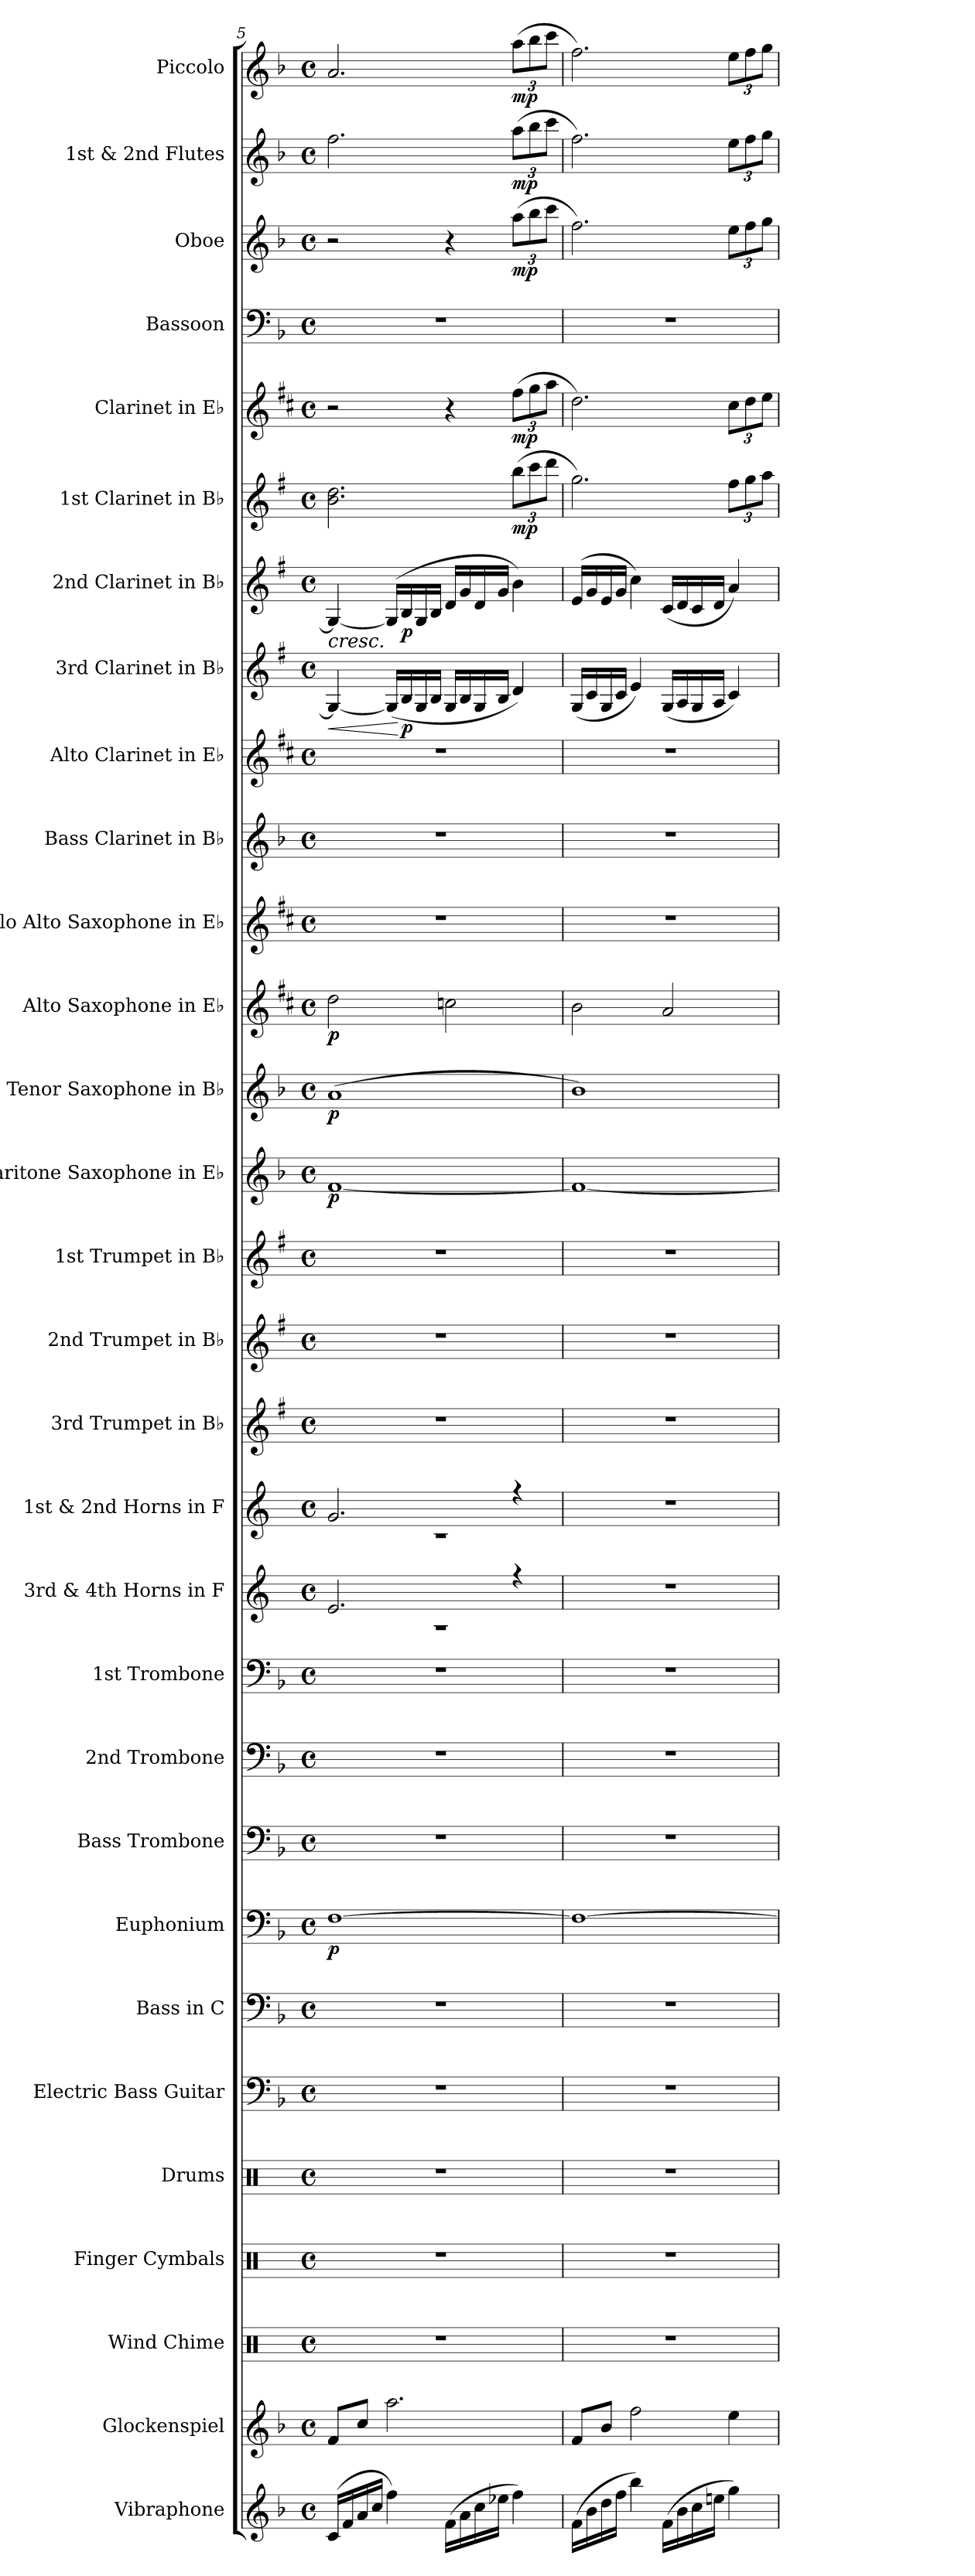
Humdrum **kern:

**kern	**kern	**kern	**kern	**kern	**kern	**kern	**kern	**dynam	**kern	**kern	**kern	**kern	**kern	**kern	**kern	**kern	**kern	**dynam	**kern	**dynam	**kern	**dynam	**kern	**kern	**kern	**kern	**dynam	**kern	**dynam	**kern	**dynam	**kern	**dynam	**kern	**kern	**dynam	**kern	**dynam	**kern	**dynam
*part30	*part29	*part28	*part27	*part26	*part25	*part24	*part23	*part23	*part22	*part21	*part20	*part19	*part18	*part17	*part16	*part15	*part14	*part14	*part13	*part13	*part12	*part12	*part11	*part10	*part9	*part8	*part8	*part7	*part7	*part6	*part6	*part5	*part5	*part4	*part3	*part3	*part2	*part2	*part1	*part1
*staff30	*staff29	*staff28	*staff27	*staff26	*staff25	*staff24	*staff23	*staff23	*staff22	*staff21	*staff20	*staff19	*staff18	*staff17	*staff16	*staff15	*staff14	*staff14	*staff13	*staff13	*staff12	*staff12	*staff11	*staff10	*staff9	*staff8	*staff8	*staff7	*staff7	*staff6	*staff6	*staff5	*staff5	*staff4	*staff3	*staff3	*staff2	*staff2	*staff1	*staff1
*I"Vibraphone	*I"Glockenspiel	*I"Wind Chime	*I"Finger Cymbals	*I"Drums	*I"Electric Bass Guitar	*I"Bass in C	*I"Euphonium	*	*I"Bass Trombone	*I"2nd Trombone	*I"1st Trombone	*I"3rd &amp; 4th Horns in F	*I"1st &amp; 2nd Horns in F	*I"3rd Trumpet in B♭	*I"2nd Trumpet in B♭	*I"1st Trumpet in B♭	*I"Baritone Saxophone in E♭	*	*I"Tenor Saxophone in B♭	*	*I"Alto  Saxophone in E♭	*	*I"Solo Alto Saxophone in E♭	*I"Bass Clarinet in B♭	*I"Alto Clarinet in E♭	*I"3rd Clarinet in B♭	*	*I"2nd Clarinet in B♭	*	*I"1st Clarinet in B♭	*	*I"Clarinet in E♭	*	*I"Bassoon	*I"Oboe	*	*I"1st &amp; 2nd Flutes	*	*I"Piccolo	*
*I'Vib.	*I'Glock.	*I'W.Chime	*I'F.Cymb.	*I'Drs.	*I'E.Bass.	*I'Bass	*I'Euph.	*	*I'B.Trb.	*I'2 Trb.	*I'1 Trb.	*I'3&amp;4 Hrns.	*I'1&amp;2 Hrns.	*I'3 Trp.	*I'2 Trp.	*I'1 Trp.	*I'B.Sax.	*	*I'T.Sax.	*	*I'A.Sax.	*	*I'Solo A.Sax.	*I'B.Cl.	*I'A.Cl.	*I'3 Cl.	*	*I'2 Cl.	*	*I'1 Cl.	*	*	*	*I'Bsn.	*I'Ob.	*	*I'1&amp;2 Fls.	*	*I'Picc.	*
*clefG2	*clefG2	*clefX	*clefX	*clefX	*clefF4	*clefF4	*clefF4	*	*clefF4	*clefF4	*clefF4	*clefG2	*clefG2	*clefG2	*clefG2	*clefG2	*clefG2	*	*clefG2	*	*clefG2	*	*clefG2	*clefG2	*clefG2	*clefG2	*	*clefG2	*	*clefG2	*	*clefG2	*	*clefF4	*clefG2	*	*clefG2	*	*clefG2	*
*	*ITrd-14c-24	*	*	*	*ITrd7c12	*	*	*	*	*	*	*ITrd4c7	*ITrd4c7	*ITrd1c2	*ITrd1c2	*ITrd1c2	*ITrd12c21	*	*ITrd8c14	*	*ITrd5c9	*	*ITrd5c9	*ITrd8c14	*ITrd5c9	*ITrd1c2	*	*ITrd1c2	*	*ITrd1c2	*	*ITrd-2c-3	*	*	*	*	*	*	*ITrd-7c-12	*
*k[b-]	*k[b-]	*k[]	*k[]	*k[]	*k[b-]	*k[b-]	*k[b-]	*	*k[b-]	*k[b-]	*k[b-]	*k[b-]	*k[b-]	*k[b-]	*k[b-]	*k[b-]	*k[b-]	*	*k[b-]	*	*k[b-]	*	*k[b-]	*k[b-]	*k[b-]	*k[b-]	*	*k[b-]	*	*k[b-]	*	*k[b-]	*	*k[b-]	*k[b-]	*	*k[b-]	*	*k[b-]	*
*M4/4	*M4/4	*M4/4	*M4/4	*M4/4	*M4/4	*M4/4	*M4/4	*	*M4/4	*M4/4	*M4/4	*M4/4	*M4/4	*M4/4	*M4/4	*M4/4	*M4/4	*	*M4/4	*	*M4/4	*	*M4/4	*M4/4	*M4/4	*M4/4	*	*M4/4	*	*M4/4	*	*M4/4	*	*M4/4	*M4/4	*	*M4/4	*	*M4/4	*
*met(c)	*met(c)	*met(c)	*met(c)	*met(c)	*met(c)	*met(c)	*met(c)	*	*met(c)	*met(c)	*met(c)	*met(c)	*met(c)	*met(c)	*met(c)	*met(c)	*met(c)	*	*met(c)	*	*met(c)	*	*met(c)	*met(c)	*met(c)	*met(c)	*	*met(c)	*	*met(c)	*	*met(c)	*	*met(c)	*met(c)	*	*met(c)	*	*met(c)	*
=5	=5	=5	=5	=5	=5	=5	=5	=5	=5	=5	=5	=5	=5	=5	=5	=5	=5	=5	=5	=5	=5	=5	=5	=5	=5	=5	=5	=5	=5	=5	=5	=5	=5	=5	=5	=5	=5	=5	=5	=5
*	*	*	*	*	*	*	*	*	*	*	*	*^	*^	*	*	*	*	*	*	*	*	*	*	*	*	*	*	*	*	*	*	*	*	*	*	*	*	*	*	*
!	!	!	!	!	!	!	!	!LO:DY:b	!	!	!	!	!	!	!	!	!	!	!	!LO:DY:b	!	!LO:DY:b	!	!LO:DY:b	!	!	!	!	!LO:HP:b	!	!LO:HP:b	!	!	!	!	!	!	!	!	!	!	!
(16c/LL	8fff/L	1r	1r	1r	1r	1r	[1F	p	1r	1r	1r	2.A/	1r	2.c/	1r	1r	1r	1r	[1F	p	(1A	p	2f\	p	1r	1r	1r	4F/_	<	4F/_	<	2.a\ 2.cc\	.	2r	.	1r	2r	.	2.ff\	.	2.aa/	.
16f/	.	.	.	.	.	.	.	.	.	.	.	.	.	.	.	.	.	.	.	.	.	.	.	.	.	.	.	.	.	.	.	.	.	.	.	.	.	.	.	.	.	.
16a/	8cccc/J	.	.	.	.	.	.	.	.	.	.	.	.	.	.	.	.	.	.	.	.	.	.	.	.	.	.	.	.	.	.	.	.	.	.	.	.	.	.	.	.	.
16cc/JJ	.	.	.	.	.	.	.	.	.	.	.	.	.	.	.	.	.	.	.	.	.	.	.	.	.	.	.	.	.	.	.	.	.	.	.	.	.	.	.	.	.	.
4ff\)	2.aaaa\	.	.	.	.	.	.	.	.	.	.	.	.	.	.	.	.	.	.	.	.	.	.	.	.	.	.	(16F/LL]	.	(16F/LL]	.	.	.	.	.	.	.	.	.	.	.	.
!	!	!	!	!	!	!	!	!	!	!	!	!	!	!	!	!	!	!	!	!	!	!	!	!	!	!	!	!	!LO:DY:n=1:b	!	!LO:DY:b	!	!	!	!	!	!	!	!	!	!	!
.	.	.	.	.	.	.	.	.	.	.	.	.	.	.	.	.	.	.	.	.	.	.	.	.	.	.	.	16A/	[ p	16A/	p	.	.	.	.	.	.	.	.	.	.	.
.	.	.	.	.	.	.	.	.	.	.	.	.	.	.	.	.	.	.	.	.	.	.	.	.	.	.	.	16F/	.	16F/	.	.	.	.	.	.	.	.	.	.	.	.
.	.	.	.	.	.	.	.	.	.	.	.	.	.	.	.	.	.	.	.	.	.	.	.	.	.	.	.	16A/JJ	.	16A/JJ	.	.	.	.	.	.	.	.	.	.	.	.
(16f\LL	.	.	.	.	.	.	.	.	.	.	.	.	.	.	.	.	.	.	.	.	.	.	2e-X\	.	.	.	.	16F/LL	.	16c/LL	[	.	.	4r	.	.	4r	.	.	.	.	.
16a\	.	.	.	.	.	.	.	.	.	.	.	.	.	.	.	.	.	.	.	.	.	.	.	.	.	.	.	16A/	.	16f/	.	.	.	.	.	.	.	.	.	.	.	.
16cc\	.	.	.	.	.	.	.	.	.	.	.	.	.	.	.	.	.	.	.	.	.	.	.	.	.	.	.	16F/	.	16c/	.	.	.	.	.	.	.	.	.	.	.	.
16ee-X\JJ	.	.	.	.	.	.	.	.	.	.	.	.	.	.	.	.	.	.	.	.	.	.	.	.	.	.	.	16A/JJ	.	16f/JJ	.	.	.	.	.	.	.	.	.	.	.	.
*	*	*	*	*	*	*	*	*	*	*	*	*	*	*	*	*	*	*	*	*	*	*	*	*	*	*	*	*	*	*	*	*Xbrackettup	*	*Xbrackettup	*	*	*Xbrackettup	*	*Xbrackettup	*	*Xbrackettup	*
!	!	!	!	!	!	!	!	!	!	!	!	!	!	!	!	!	!	!	!	!	!	!	!	!	!	!	!	!	!	!	!	!	!LO:DY:b	!	!LO:DY:b	!	!	!LO:DY:b	!	!LO:DY:b	!	!LO:DY:b
4ff\)	.	.	.	.	.	.	.	.	.	.	.	4r	.	4r	.	.	.	.	.	.	.	.	.	.	.	.	.	4c/)	.	4a\)	.	(12aa\L	mp	(12aa\L	mp	.	(12aa\L	mp	(12aa\L	mp	(12aaa\L	mp
.	.	.	.	.	.	.	.	.	.	.	.	.	.	.	.	.	.	.	.	.	.	.	.	.	.	.	.	.	.	.	.	12bb-\	.	12bb-\	.	.	12bb-\	.	12bb-\	.	12bbb-\	.
.	.	.	.	.	.	.	.	.	.	.	.	.	.	.	.	.	.	.	.	.	.	.	.	.	.	.	.	.	.	.	.	12ccc\J	.	12ccc\J	.	.	12ccc\J	.	12ccc\J	.	12cccc\J	.
*	*	*	*	*	*	*	*	*	*	*	*	*v	*v	*	*	*	*	*	*	*	*	*	*	*	*	*	*	*	*	*	*	*	*	*	*	*	*	*	*	*	*	*
*	*	*	*	*	*	*	*	*	*	*	*	*	*v	*v	*	*	*	*	*	*	*	*	*	*	*	*	*	*	*	*	*	*	*	*	*	*	*	*	*	*	*
=6	=6	=6	=6	=6	=6	=6	=6	=6	=6	=6	=6	=6	=6	=6	=6	=6	=6	=6	=6	=6	=6	=6	=6	=6	=6	=6	=6	=6	=6	=6	=6	=6	=6	=6	=6	=6	=6	=6	=6	=6
(16f\LL	8fff/L	1r	1r	1r	1r	1r	1F_	.	1r	1r	1r	1r	1r	1r	1r	1r	1F_	.	1B-)	.	2d\	.	1r	1r	1r	(16F/LL	.	(16d/LL	.	2.ff\)	.	2.ff\)	.	1r	2.ff\)	.	2.ff\)	.	2.fff\)	.
16b-\	.	.	.	.	.	.	.	.	.	.	.	.	.	.	.	.	.	.	.	.	.	.	.	.	.	16B-/	.	16f/	.	.	.	.	.	.	.	.	.	.	.	.
16dd\	8bbb-/J	.	.	.	.	.	.	.	.	.	.	.	.	.	.	.	.	.	.	.	.	.	.	.	.	16F/	.	16d/	.	.	.	.	.	.	.	.	.	.	.	.
16ff\JJ	.	.	.	.	.	.	.	.	.	.	.	.	.	.	.	.	.	.	.	.	.	.	.	.	.	16B-/JJ	.	16f/JJ	.	.	.	.	.	.	.	.	.	.	.	.
4bb-\)	2ffff\	.	.	.	.	.	.	.	.	.	.	.	.	.	.	.	.	.	.	.	.	.	.	.	.	4d/)	.	4b-\)	.	.	.	.	.	.	.	.	.	.	.	.
(16f\LL	.	.	.	.	.	.	.	.	.	.	.	.	.	.	.	.	.	.	.	.	2c/	.	.	.	.	(16F/LL	.	(16B-/LL	.	.	.	.	.	.	.	.	.	.	.	.
16b-\	.	.	.	.	.	.	.	.	.	.	.	.	.	.	.	.	.	.	.	.	.	.	.	.	.	16G/	.	16c/	.	.	.	.	.	.	.	.	.	.	.	.
16cc\	.	.	.	.	.	.	.	.	.	.	.	.	.	.	.	.	.	.	.	.	.	.	.	.	.	16F/	.	16B-/	.	.	.	.	.	.	.	.	.	.	.	.
16een\JJ	.	.	.	.	.	.	.	.	.	.	.	.	.	.	.	.	.	.	.	.	.	.	.	.	.	16G/JJ	.	16c/JJ	.	.	.	.	.	.	.	.	.	.	.	.
4gg\)	4eeee\	.	.	.	.	.	.	.	.	.	.	.	.	.	.	.	.	.	.	.	.	.	.	.	.	4B-/)	.	4g/)	.	12ee\L	.	12ee\L	.	.	12ee\L	.	12ee\L	.	12eee\L	.
.	.	.	.	.	.	.	.	.	.	.	.	.	.	.	.	.	.	.	.	.	.	.	.	.	.	.	.	.	.	12ff\	.	12ff\	.	.	12ff\	.	12ff\	.	12fff\	.
.	.	.	.	.	.	.	.	.	.	.	.	.	.	.	.	.	.	.	.	.	.	.	.	.	.	.	.	.	.	12gg\J	.	12gg\J	.	.	12gg\J	.	12gg\J	.	12ggg\J	.
=	=	=	=	=	=	=	=	=	=	=	=	=	=	=	=	=	=	=	=	=	=	=	=	=	=	=	=	=	=	=	=	=	=	=	=	=	=	=	=	=
*-	*-	*-	*-	*-	*-	*-	*-	*-	*-	*-	*-	*-	*-	*-	*-	*-	*-	*-	*-	*-	*-	*-	*-	*-	*-	*-	*-	*-	*-	*-	*-	*-	*-	*-	*-	*-	*-	*-	*-	*-
